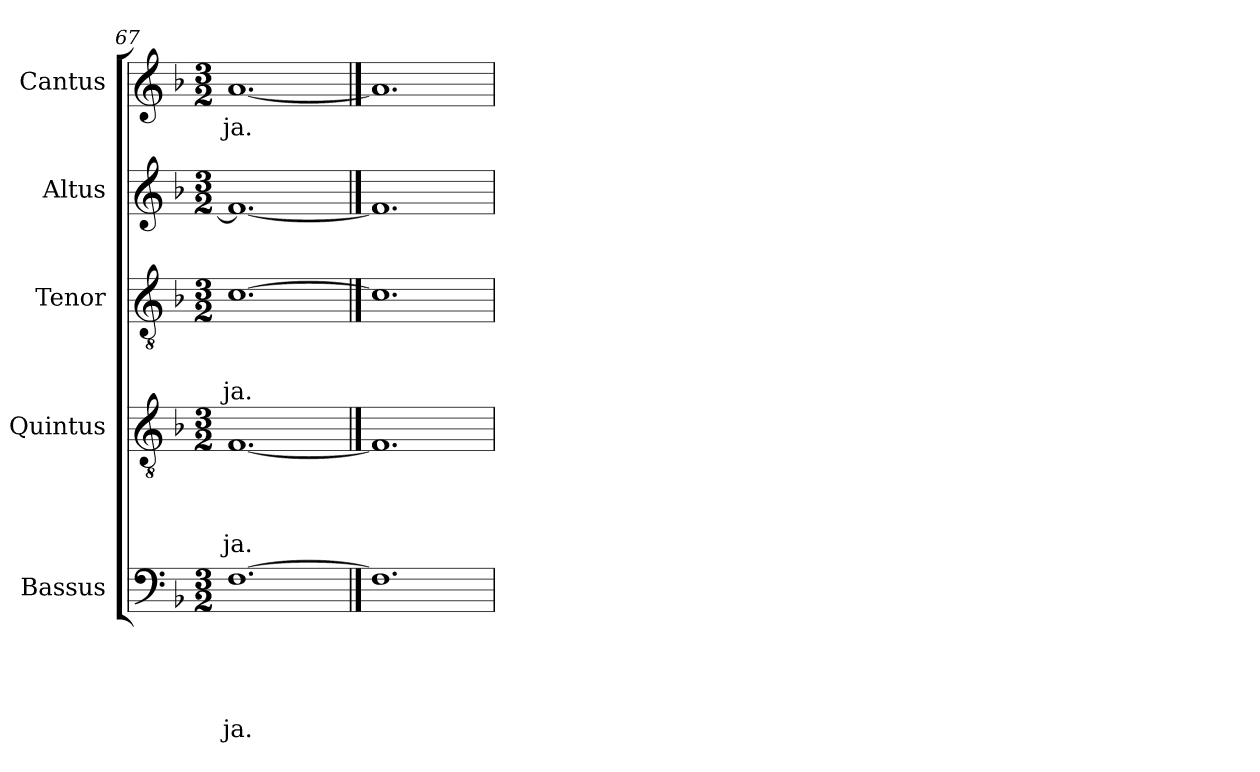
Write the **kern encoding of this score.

**kern	**text	**text	**text	**text	**text	**kern	**text	**text	**text	**text	**kern	**text	**text	**text	**kern	**text	**kern	**text
*part5	*part5	*part5	*part5	*part5	*part5	*part4	*part4	*part4	*part4	*part4	*part3	*part3	*part3	*part3	*part2	*part2	*part1	*part1
*staff5	*staff5	*staff5	*staff5	*staff5	*staff5	*staff4	*staff4	*staff4	*staff4	*staff4	*staff3	*staff3	*staff3	*staff3	*staff2	*staff2	*staff1	*staff1
*I"Bassus	*	*	*	*	*	*I"Quintus	*	*	*	*	*I"Tenor	*	*	*	*I"Altus	*	*I"Cantus	*
*clefF4	*	*	*	*	*	*clefGv2	*	*	*	*	*clefGv2	*	*	*	*clefG2	*	*clefG2	*
*k[b-]	*	*	*	*	*	*k[b-]	*	*	*	*	*k[b-]	*	*	*	*k[b-]	*	*k[b-]	*
*F:	*	*	*	*	*	*F:	*	*	*	*	*F:	*	*	*	*F:	*	*F:	*
*M3/2	*	*	*	*	*	*M3/2	*	*	*	*	*M3/2	*	*	*	*M3/2	*	*M3/2	*
=67	=67	=67	=67	=67	=67	=67	=67	=67	=67	=67	=67	=67	=67	=67	=67	=67	=67	=67
!	!	!	!	!	!LO:LY:b	!	!	!	!	!LO:LY:b	!	!	!	!LO:LY:b	!	!	!	!LO:LY:b
[1.F	.	.	.	.	ja.	[1.F	.	.	.	-ja.	[1.c	.	.	ja.	1.f_	.	[1.a	ja.
==68	==68	==68	==68	==68	==68	==68	==68	==68	==68	==68	==68	==68	==68	==68	==68	==68	==68	==68
1.F]	.	.	.	.	.	1.F]	.	.	.	.	1.c]	.	.	.	1.f]	.	1.a]	.
=	=	=	=	=	=	=	=	=	=	=	=	=	=	=	=	=	=	=
*-	*-	*-	*-	*-	*-	*-	*-	*-	*-	*-	*-	*-	*-	*-	*-	*-	*-	*-
